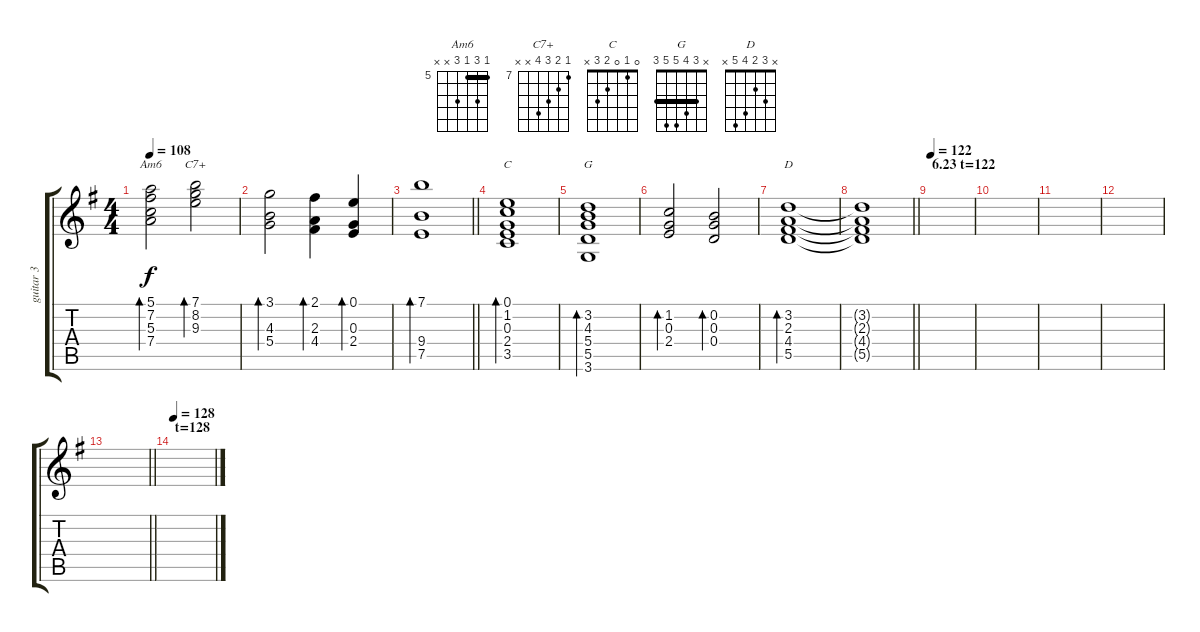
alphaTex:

\track ("guitar 3" "guitar 3") {instrument electricguitarjazz}
\staff {score tabs}
\tuning (E4 B3 G3 D3 A2 E2) {hide}
\chord ("Am6" 5 7 5 7 x x) {firstfret 5 barre 5}
\chord ("C7+" 7 8 9 10 x x) {firstfret 7}
\chord ("C" 0 1 0 2 3 x)
\chord ("G" x 3 4 5 5 3) {barre 3}
\chord ("D" x 3 2 4 5 x)
\ts (4 4)
\tempo 108
\clef g2
\ks g
(5.1 7.2 5.3 7.4).2{bd 60 ch "Am6" dy f} (7.1 8.2 9.3).2{bd 60 ch "C7+"} |
(3.1 4.3 5.4).2{bd 60} (2.1 2.3 4.4).4{bd 60} (0.1 0.3 2.4).4{bd 60} |
\barLineRight lightlight
(7.1 9.4 7.5).1{bd 60} |
(0.1 1.2 0.3 2.4 3.5).1{bd 60 ch "C"} |
(3.2 4.3 5.4 5.5 3.6).1{bd 60 ch "G"} |
(1.2 0.3 2.4).2{bd 60} (0.2 0.3 0.4).2{bd 60} |
(3.2 2.3 4.4 5.5).1{bd 60 ch "D"} |
\barLineRight lightlight
(3.2{t} 2.3{t} 4.4{t} 5.5{t}).1 |
\section ("" "6.23 t=122")
\tempo 122
|
|
|
|
\barLineRight lightlight
|
\section ("" "t=128")
\tempo 128
